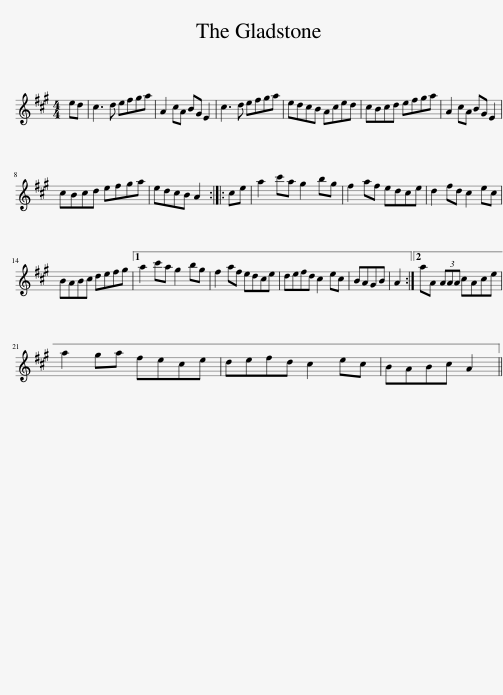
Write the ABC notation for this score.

X:1
L:1/8
M:4/4
I:linebreak $
K:A
V:1 treble
V:1
 ed | c3 d efga | A2 cA BG E2 | c3 d efga | edcB Aced | %5
 cBcd efga | A2 cA BG E2 |$ cBcd efga | edcB A2 :: ce | %10
 a2 c'a g2 bg | f2 af edce | d2 fd c2 ec |$ BABc defg |1 a2 c'a g2 bg | %15
 f2 af edce | defd c2 ec | BAGB | A2 :|2 aA (3AAA cAce |$ %20
 a2 ga fece | defd c2 ec | BABc A2 || %23
